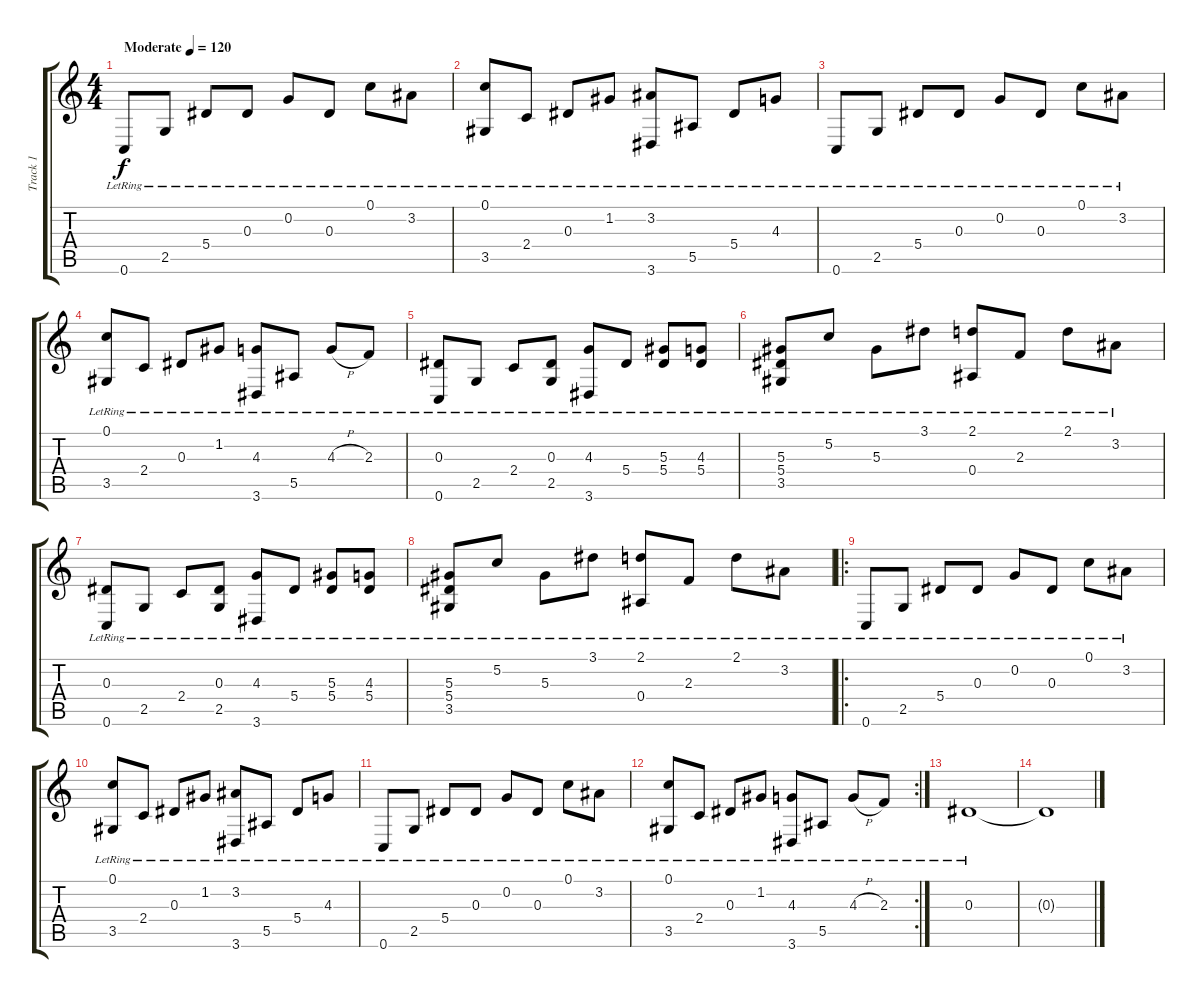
\track ("Track 1" "Track 1") {instrument acousticguitarsteel}
\staff {score tabs}
\tuning (C4 G3 Eb3 Bb2 F2 C2) {hide}
\ts (4 4)
\tempo (120 "Moderate")
\clef g2
\ks c
0.6{lr}.8{dy f instrument acousticguitarsteel} 2.5{lr}.8 5.4{lr}.8 0.3{lr}.8 0.2{lr}.8 0.3{lr}.8 0.1{lr}.8 3.2{lr}.8 |
(0.1{lr} 3.5{lr}).8 2.4{lr}.8 0.3{lr}.8 1.2{lr}.8 (3.2{lr} 3.6{lr}).8 5.5{lr}.8 5.4{lr}.8 4.3{lr}.8 |
0.6{lr}.8 2.5{lr}.8 5.4{lr}.8 0.3{lr}.8 0.2{lr}.8 0.3{lr}.8 0.1{lr}.8 3.2{lr}.8 |
(0.1{lr} 3.5{lr}).8 2.4{lr}.8 0.3{lr}.8 1.2{lr}.8 (4.3{lr} 3.6{lr}).8 5.5{lr}.8 4.3{h lr}.8 2.3{lr}.8 |
(0.3{lr} 0.6{lr}).8 2.5{lr}.8 2.4{lr}.8 (0.3{lr} 2.5{lr}).8 (4.3{lr} 3.6{lr}).8 5.4{lr}.8 (5.3{lr} 5.4{lr}).8 (4.3{lr} 5.4{lr}).8 |
(5.3{lr} 5.4{lr} 3.5{lr}).8 5.2{lr}.8 5.3{lr}.8 3.1{lr}.8 (2.1{lr} 0.4{lr}).8 2.3{lr}.8 2.1{lr}.8 3.2{lr}.8 |
(0.3{lr} 0.6{lr}).8 2.5{lr}.8 2.4{lr}.8 (0.3{lr} 2.5{lr}).8 (4.3{lr} 3.6{lr}).8 5.4{lr}.8 (5.3{lr} 5.4{lr}).8 (4.3{lr} 5.4{lr}).8 |
(5.3{lr} 5.4{lr} 3.5{lr}).8 5.2{lr}.8 5.3{lr}.8 3.1{lr}.8 (2.1{lr} 0.4{lr}).8 2.3{lr}.8 2.1{lr}.8 3.2{lr}.8 |
\ro
0.6{lr}.8 2.5{lr}.8 5.4{lr}.8 0.3{lr}.8 0.2{lr}.8 0.3{lr}.8 0.1{lr}.8 3.2{lr}.8 |
(0.1{lr} 3.5{lr}).8 2.4{lr}.8 0.3{lr}.8 1.2{lr}.8 (3.2{lr} 3.6{lr}).8 5.5{lr}.8 5.4{lr}.8 4.3{lr}.8 |
0.6{lr}.8 2.5{lr}.8 5.4{lr}.8 0.3{lr}.8 0.2{lr}.8 0.3{lr}.8 0.1{lr}.8 3.2{lr}.8 |
\rc 2
(0.1{lr} 3.5{lr}).8 2.4{lr}.8 0.3{lr}.8 1.2{lr}.8 (4.3{lr} 3.6{lr}).8 5.5{lr}.8 4.3{h lr}.8 2.3{lr}.8 |
0.3{lr}.1 |
0.3{t}.1
